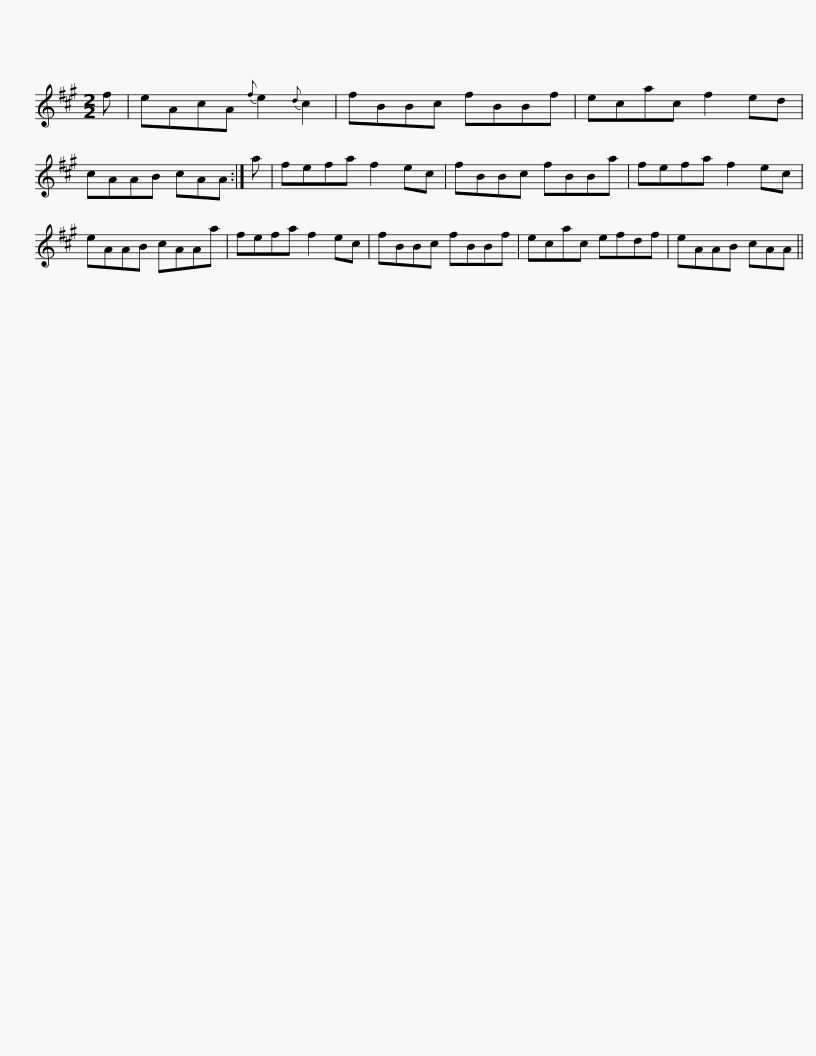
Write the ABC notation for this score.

X:1
L:1/8
M:2/2
I:linebreak $
K:A
V:1 treble
V:1
 f | eAcA{f} e2{d} c2 | fBBc fBBf | ecac f2 ed | cAAB cAA :| %5
 a | fefa f2 ec |$ fBBc fBBa | fefa f2 ec | eAAB cAAa | %10
 fefa f2 ec | fBBc fBBf | ecac efdf |$ eAAB cAA || %14
